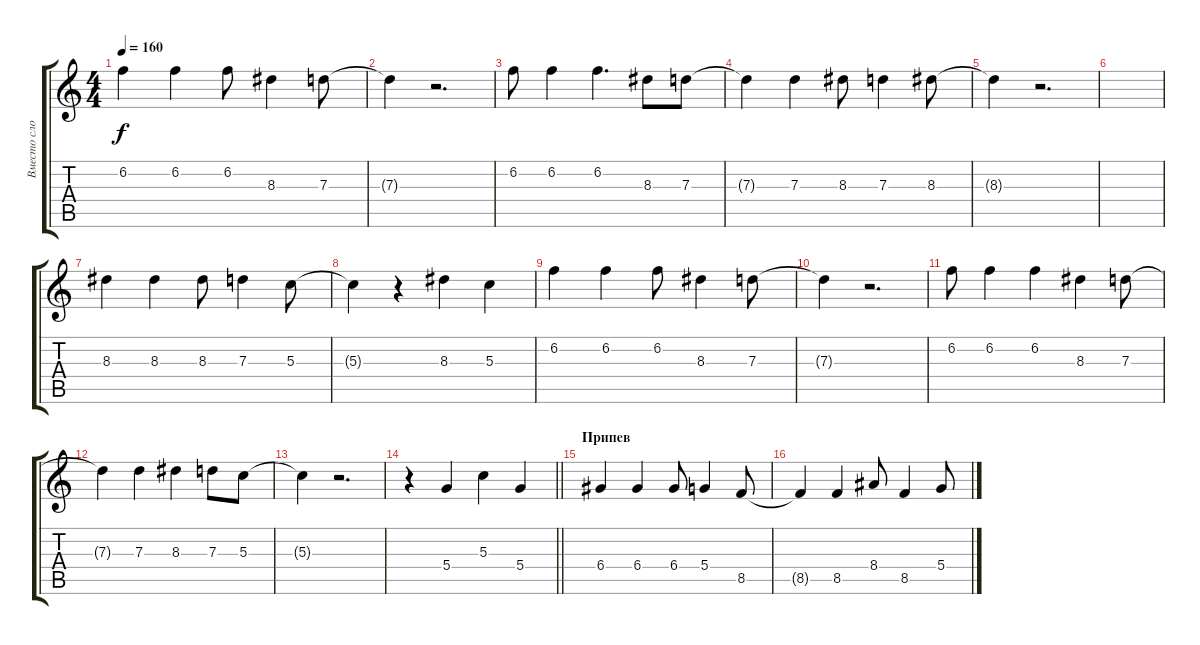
\track ("Вместо слов" "Вместо сло") {instrument acousticguitarsteel}
\staff {score tabs}
\tuning (E4 B3 G3 D3 A2 E2) {hide}
\ts (4 4)
\tempo 160
\clef g2
\ks c
6.2.4{dy f} 6.2.4 6.2.8 8.3.4 7.3.8 |
7.3{t}.4 r.2{d} |
6.2.8 6.2.4 6.2.4{d} 8.3.8 7.3.8 |
7.3{t}.4 7.3.4 8.3.8 7.3.4 8.3.8 |
8.3{t}.4 r.2{d} |
|
8.3.4 8.3.4 8.3.8 7.3.4 5.3.8 |
5.3{t}.4 r.4 8.3.4 5.3.4 |
6.2.4 6.2.4 6.2.8 8.3.4 7.3.8 |
7.3{t}.4 r.2{d} |
6.2.8 6.2.4 6.2.4 8.3.4 7.3.8 |
7.3{t}.4 7.3.4 8.3.4 7.3.8 5.3.8 |
5.3{t}.4 r.2{d} |
\barLineRight lightlight
r.4 5.4.4 5.3.4 5.4.4 |
\section ("" "Припев")
6.4.4 6.4.4 6.4.8 5.4.4 8.5.8 |
8.5{t}.4 8.5.4 8.4.8 8.5.4 5.4.8
